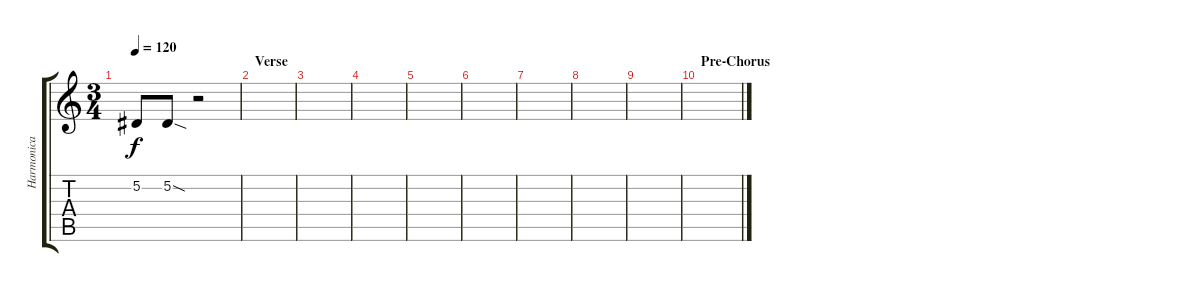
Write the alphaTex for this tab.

\track ("Harmonica [Terry?]" "Harmonica ") {instrument harmonica}
\staff {score tabs}
\tuning (Eb4 Bb3 Gb3 Db3 Ab2 Eb2) {hide}
\ts (3 4)
\tempo 120
\clef g2
\ks c
5.2{t}.8{dy f} 5.2{sod}.8 r.2 |
\section ("" "Verse")
|
|
|
|
|
|
|
|
\section ("" "Pre-Chorus")
